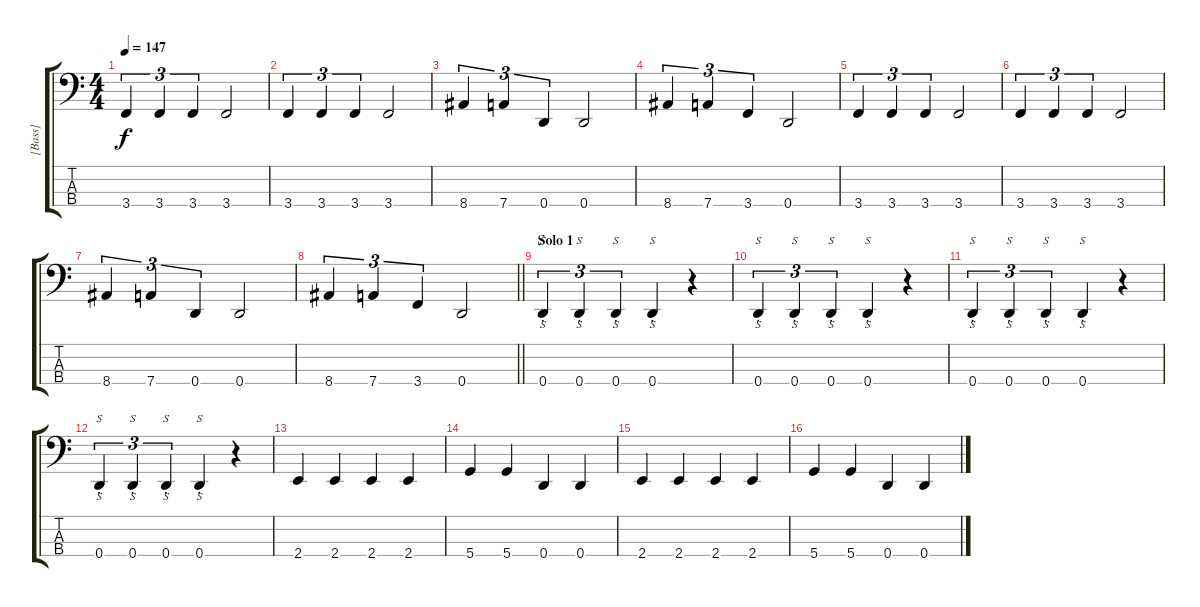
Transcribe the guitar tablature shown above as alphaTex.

\track ("[Bass]" "[Bass]") {instrument electricbassfinger}
\staff {score tabs}
\tuning (G2 D2 A1 D1) {hide}
\ts (4 4)
\tempo 147
\clef f4
\ks c
3.4.4{tu (3 2) dy f} 3.4.4{tu (3 2)} 3.4.4{tu (3 2)} 3.4.2 |
3.4.4{tu (3 2)} 3.4.4{tu (3 2)} 3.4.4{tu (3 2)} 3.4.2 |
8.4.4{tu (3 2)} 7.4.4{tu (3 2)} 0.4.4{tu (3 2)} 0.4.2 |
8.4.4{tu (3 2)} 7.4.4{tu (3 2)} 3.4.4{tu (3 2)} 0.4.2 |
3.4.4{tu (3 2)} 3.4.4{tu (3 2)} 3.4.4{tu (3 2)} 3.4.2 |
3.4.4{tu (3 2)} 3.4.4{tu (3 2)} 3.4.4{tu (3 2)} 3.4.2 |
8.4.4{tu (3 2)} 7.4.4{tu (3 2)} 0.4.4{tu (3 2)} 0.4.2 |
\barLineRight lightlight
8.4.4{tu (3 2)} 7.4.4{tu (3 2)} 3.4.4{tu (3 2)} 0.4.2 |
\section ("" "Solo 1")
0.4{st}.4{s tu (3 2)} 0.4{st}.4{s tu (3 2)} 0.4{st}.4{s tu (3 2)} 0.4{st}.4{s} r.4 |
0.4{st}.4{s tu (3 2)} 0.4{st}.4{s tu (3 2)} 0.4{st}.4{s tu (3 2)} 0.4{st}.4{s} r.4 |
0.4{st}.4{s tu (3 2)} 0.4{st}.4{s tu (3 2)} 0.4{st}.4{s tu (3 2)} 0.4{st}.4{s} r.4 |
0.4{st}.4{s tu (3 2)} 0.4{st}.4{s tu (3 2)} 0.4{st}.4{s tu (3 2)} 0.4{st}.4{s} r.4 |
2.4.4 2.4.4 2.4.4 2.4.4 |
5.4.4 5.4.4 0.4.4 0.4.4 |
2.4.4 2.4.4 2.4.4 2.4.4 |
5.4.4 5.4.4 0.4.4 0.4.4
